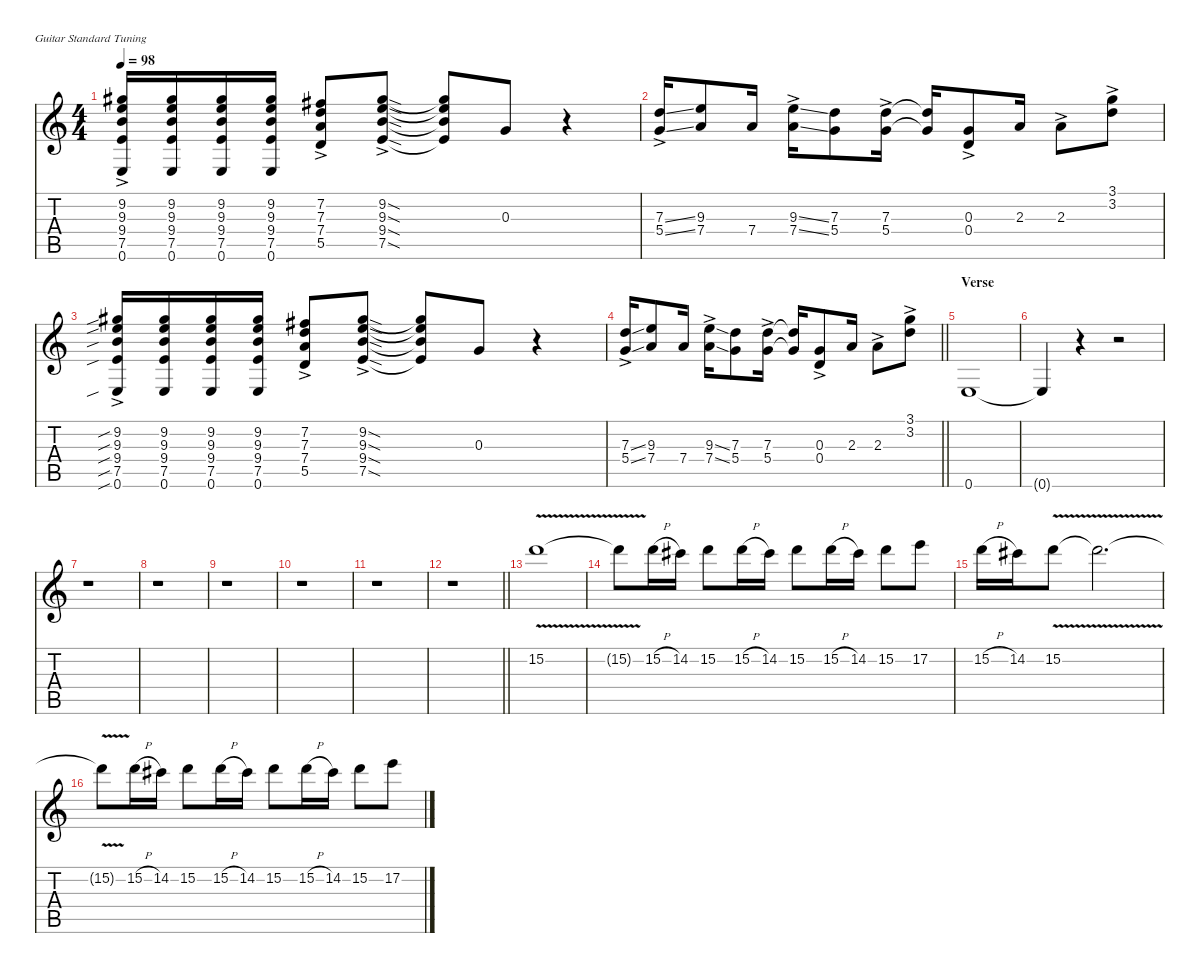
\defaultSystemsLayout 4
\hideDynamics
\bracketExtendMode nobrackets
\singleTrackTrackNamePolicy hidden
\multiTrackTrackNamePolicy hidden
\firstSystemTrackNameMode fullname
\firstSystemTrackNameOrientation horizontal
\otherSystemsTrackNameOrientation horizontal
\track ("Electric Guitar 1" "jz.guit.") {instrument electricguitarjazz}
\staff {score tabs}
\tuning (E4 B3 G3 D3 A2 E2)
\ts (4 4)
\tempo 98
\clef g2
\ks c
(9.2{ac acc #} 9.3{ac} 9.4{ac} 7.5{ac} 0.6{ac}).16{dy f beam Up} (9.2{acc #} 9.3 9.4 7.5 0.6).16{beam Up} (9.2{acc #} 9.3 9.4 7.5 0.6).16{beam Up} (9.2{acc #} 9.3 9.4 7.5 0.6).16{beam Up} (7.2{ac acc #} 7.3{ac} 7.4{ac} 5.5{ac}).8{beam Up} (9.2{sod ac acc #} 9.3{sod ac} 9.4{sod ac} 7.5{sod ac}).8{beam Up} (9.2{t acc #} 9.3{t} 9.4{t} 7.5{t}).8{beam Up} 0.3.8{beam Up} r.4{beam Up} |
(7.3{ss ac} 5.4{ss ac}).16{beam Up} (9.3 7.4).8{beam Up} 7.4.16{beam Up} (9.3{ss ac} 7.4{ss ac}).16{beam Down} (7.3 5.4).8{beam Down} (7.3{ac} 5.4{ac}).16{beam Down} (7.3{t} 5.4{t}).16{beam Up} (0.3{ac} 0.4{ac}).8{beam Up} 2.3.16{beam Up} 2.3{ac}.8{beam Down} (3.1{ac} 3.2{ac}).8{beam Down} |
(9.2{sib ac acc #} 9.3{sib ac} 9.4{sib ac} 7.5{sib ac} 0.6{sib ac}).16{beam Up} (9.2{acc #} 9.3 9.4 7.5 0.6).16{beam Up} (9.2{acc #} 9.3 9.4 7.5 0.6).16{beam Up} (9.2{acc #} 9.3 9.4 7.5 0.6).16{beam Up} (7.2{ac acc #} 7.3{ac} 7.4{ac} 5.5{ac}).8{beam Up} (9.2{sod ac acc #} 9.3{sod ac} 9.4{sod ac} 7.5{sod ac}).8{beam Up} (9.2{t acc #} 9.3{t} 9.4{t} 7.5{t}).8{beam Up} 0.3.8{beam Up} r.4{beam Up} |
\barLineRight lightlight
(7.3{ss ac} 5.4{ss ac}).16{beam Up} (9.3 7.4).8{beam Up} 7.4.16{beam Up} (9.3{ss ac} 7.4{ss ac}).16{beam Down} (7.3 5.4).8{beam Down} (7.3{ac} 5.4{ac}).16{beam Down} (7.3{t} 5.4{t}).16{beam Up} (0.3{ac} 0.4{ac}).8{beam Up} 2.3.16{beam Up} 2.3{ac}.8{beam Down} (3.1{ac} 3.2{ac}).8{beam Down} |
\section ("" "Verse")
0.6.1{beam Up} |
0.6{t}.4{beam Up} r.4{beam Up} r.2{beam Up} |
r.1{beam Down} |
r.1{beam Down} |
r.1{beam Down} |
r.1{beam Down} |
r.1{beam Down} |
\barLineRight lightlight
r.1{beam Down} |
15.2{v}.1{beam Down} |
15.2{v t}.8{beam Down} 15.2{h}.16{beam Down} 14.2{acc #}.16{beam Down} 15.2.8{beam Down} 15.2{h}.16{beam Down} 14.2{acc #}.16{beam Down} 15.2.8{beam Down} 15.2{h}.16{beam Down} 14.2{acc #}.16{beam Down} 15.2.8{beam Down} 17.2.8{beam Down} |
15.2{h}.16{beam Down} 14.2{acc #}.16{beam Down} 15.2{v}.8{beam Down} 15.2{v t}.2{d beam Down} |
15.2{v t}.8{beam Down} 15.2{h}.16{beam Down} 14.2{acc #}.16{beam Down} 15.2.8{beam Down} 15.2{h}.16{beam Down} 14.2{acc #}.16{beam Down} 15.2.8{beam Down} 15.2{h}.16{beam Down} 14.2{acc #}.16{beam Down} 15.2.8{beam Down} 17.2.8{beam Down}
